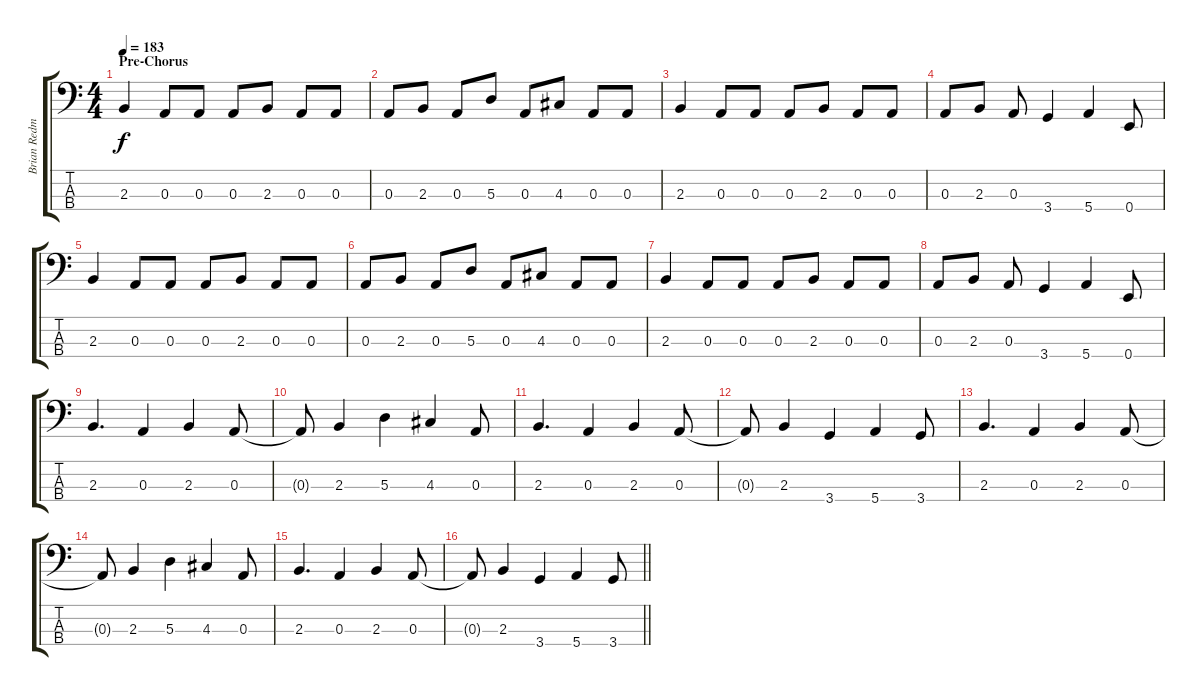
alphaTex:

\track ("Brian Redman" "Brian Redm") {instrument electricbassfinger}
\staff {score tabs}
\tuning (G2 D2 A1 E1) {hide}
\ts (4 4)
\section ("" "Pre-Chorus")
\tempo 183
\clef f4
\ks c
2.3.4{dy f} 0.3.8 0.3.8 0.3.8 2.3.8 0.3.8 0.3.8 |
0.3.8 2.3.8 0.3.8 5.3.8 0.3.8 4.3.8 0.3.8 0.3.8 |
2.3.4 0.3.8 0.3.8 0.3.8 2.3.8 0.3.8 0.3.8 |
0.3.8 2.3.8 0.3.8 3.4.4 5.4.4 0.4.8 |
2.3.4 0.3.8 0.3.8 0.3.8 2.3.8 0.3.8 0.3.8 |
0.3.8 2.3.8 0.3.8 5.3.8 0.3.8 4.3.8 0.3.8 0.3.8 |
2.3.4 0.3.8 0.3.8 0.3.8 2.3.8 0.3.8 0.3.8 |
0.3.8 2.3.8 0.3.8 3.4.4 5.4.4 0.4.8 |
2.3.4{d} 0.3.4 2.3.4 0.3.8 |
0.3{t}.8 2.3.4 5.3.4 4.3.4 0.3.8 |
2.3.4{d} 0.3.4 2.3.4 0.3.8 |
0.3{t}.8 2.3.4 3.4.4 5.4.4 3.4.8 |
2.3.4{d} 0.3.4 2.3.4 0.3.8 |
0.3{t}.8 2.3.4 5.3.4 4.3.4 0.3.8 |
2.3.4{d} 0.3.4 2.3.4 0.3.8 |
\barLineRight lightlight
0.3{t}.8 2.3.4 3.4.4 5.4.4 3.4.8
